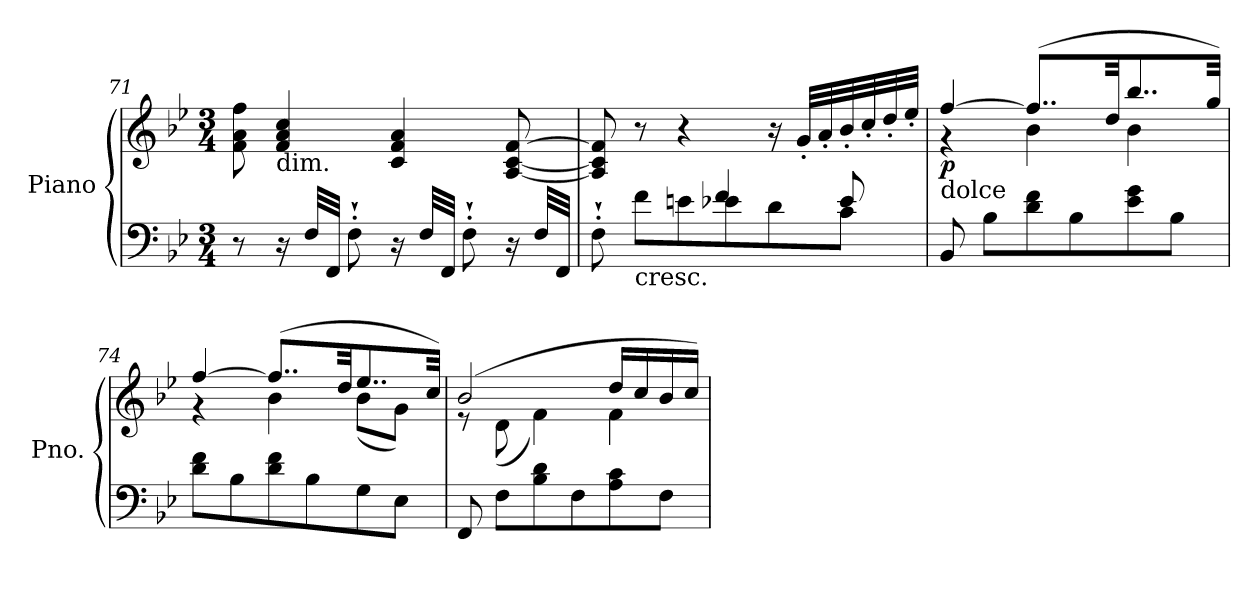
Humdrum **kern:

**kern	**kern	**dynam
*part1	*part1	*part1
*staff2	*staff1	*staff1/2
*I"Piano	*	*
*I'Pno.	*	*
*clefF4	*clefG2	*
*k[b-e-]	*k[b-e-]	*
*B-:	*B-:	*
*M3/4	*M3/4	*
=71	=71	=71
8r	8f\ 8a\ 8ff\	.
!	!LO:TX:b:t=dim.	!
16r	4f/ 4a/ 4cc/	.
32F/LLL	.	.
32FF/JJJ	.	.
8F'`\	.	.
16r	4c/ 4f/ 4a/	.
32F/LLL	.	.
32FF/JJJ	.	.
8F'`\	.	.
16r	[8A/ [8c/ [8f/	.
32F/LLL	.	.
32FF/JJJ	.	.
!!LO:LB:g=z
=72	=72	=72
*^	*	*
8F'`\	4.ryy	8A/] 8c/] 8f/]	.
!LO:TX:b:t=cresc.	!	!	!
8f\L	.	8r	.
8en\	.	4r	.
8e-X\	4f/	.	.
8d\	.	16r	.
.	.	32g'/LLL	.
.	.	32a'/	.
8c\J	8e-/	32b-'/	.
.	.	32cc'/	.
.	.	32dd'/	.
.	.	32ee-'/JJJ	.
*v	*v	*	*
!!LO:PB:g=z
=73	=73	=73
*	*^	*
!	!LO:TX:b:t=dolce	!	!
!	!	!	!LO:DY:b
8BB-/	[4ff/	4rg	p
8B-\L	.	.	.
8d\ 8f\	(>8..ff/L]	4b-\	.
8B-\	.	.	.
.	32dd/KK	.	.
8e-\ 8g\	8..bb-/	4b-\	.
8B-\J	.	.	.
.	32gg/Jkk)	.	.
=74	=74	=74	=74
8d\ 8f\L	[4ff/	4rg	.
8B-\	.	.	.
8d\ 8f\	(>8..ff/L]	4b-\	.
8B-\	.	.	.
.	32dd/KK	.	.
8G\	8..ee-/	(<8b-\L	.
8E-\J	.	8g\J)	.
.	32cc/Jkk)	.	.
=75	=75	=75	=75
8FF/	(>2b-/	8re	.
8F\L	.	(<8d\	.
8B-\ 8d\	.	4f\)	.
8F\	.	.	.
8A\ 8c\	16dd/LL	4f\	.
.	16cc/	.	.
8F\J	16b-/	.	.
.	16cc/JJ)	.	.
*	*v	*v	*
=	=	=
*-	*-	*-
